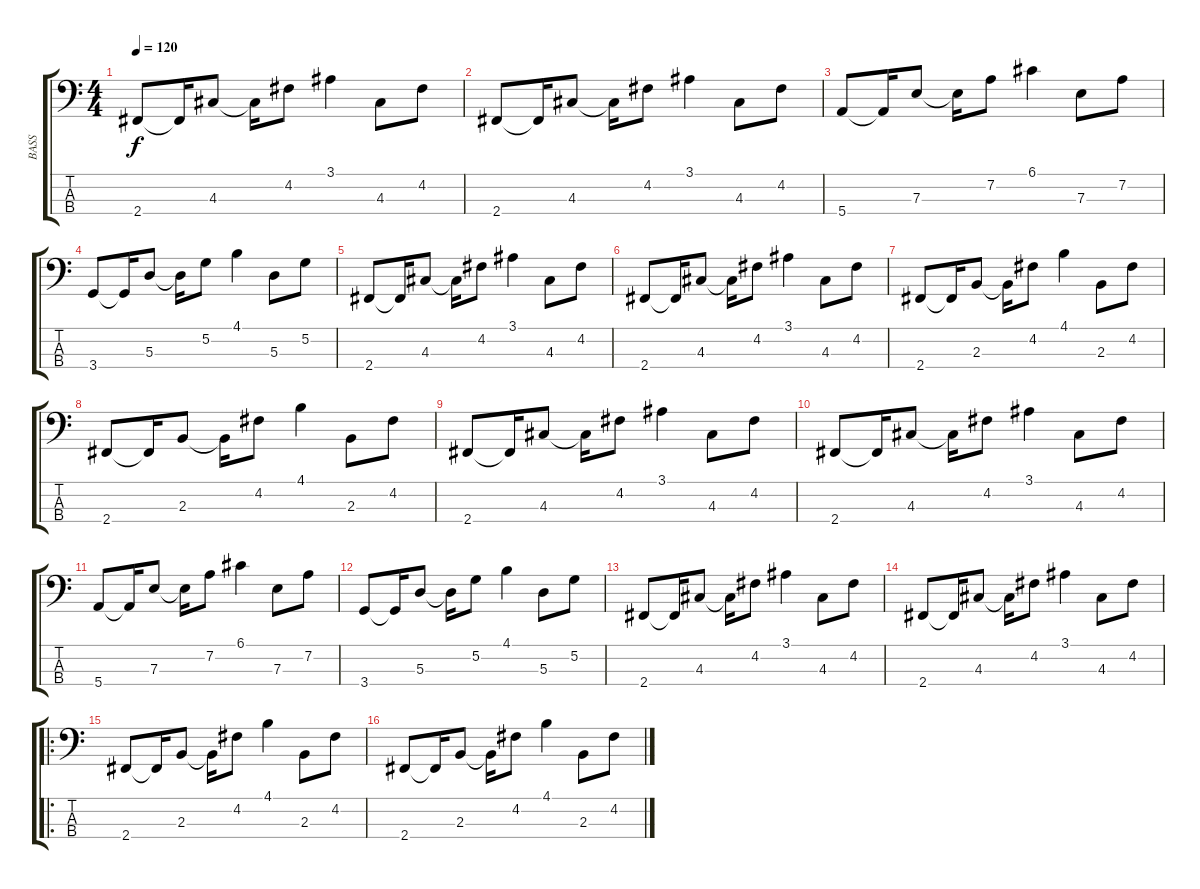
\track ("BASS" "BASS") {instrument electricbasspick}
\staff {score tabs}
\tuning (G2 D2 A1 E1) {hide}
\ts (4 4)
\tempo 120
\clef f4
\ks c
2.4.8{dy f} 2.4{t}.16 4.3.8 4.3{t}.16 4.2.8 3.1.4 4.3.8 4.2.8 |
2.4.8 2.4{t}.16 4.3.8 4.3{t}.16 4.2.8 3.1.4 4.3.8 4.2.8 |
5.4.8 5.4{t}.16 7.3.8 7.3{t}.16 7.2.8 6.1.4 7.3.8 7.2.8 |
3.4.8 3.4{t}.16 5.3.8 5.3{t}.16 5.2.8 4.1.4 5.3.8 5.2.8 |
2.4.8 2.4{t}.16 4.3.8 4.3{t}.16 4.2.8 3.1.4 4.3.8 4.2.8 |
2.4.8 2.4{t}.16 4.3.8 4.3{t}.16 4.2.8 3.1.4 4.3.8 4.2.8 |
2.4.8 2.4{t}.16 2.3.8 2.3{t}.16 4.2.8 4.1.4 2.3.8 4.2.8 |
2.4.8 2.4{t}.16 2.3.8 2.3{t}.16 4.2.8 4.1.4 2.3.8 4.2.8 |
2.4.8 2.4{t}.16 4.3.8 4.3{t}.16 4.2.8 3.1.4 4.3.8 4.2.8 |
2.4.8 2.4{t}.16 4.3.8 4.3{t}.16 4.2.8 3.1.4 4.3.8 4.2.8 |
5.4.8 5.4{t}.16 7.3.8 7.3{t}.16 7.2.8 6.1.4 7.3.8 7.2.8 |
3.4.8 3.4{t}.16 5.3.8 5.3{t}.16 5.2.8 4.1.4 5.3.8 5.2.8 |
2.4.8 2.4{t}.16 4.3.8 4.3{t}.16 4.2.8 3.1.4 4.3.8 4.2.8 |
2.4.8 2.4{t}.16 4.3.8 4.3{t}.16 4.2.8 3.1.4 4.3.8 4.2.8 |
\ro
2.4.8 2.4{t}.16 2.3.8 2.3{t}.16 4.2.8 4.1.4 2.3.8 4.2.8 |
2.4.8 2.4{t}.16 2.3.8 2.3{t}.16 4.2.8 4.1.4 2.3.8 4.2.8
